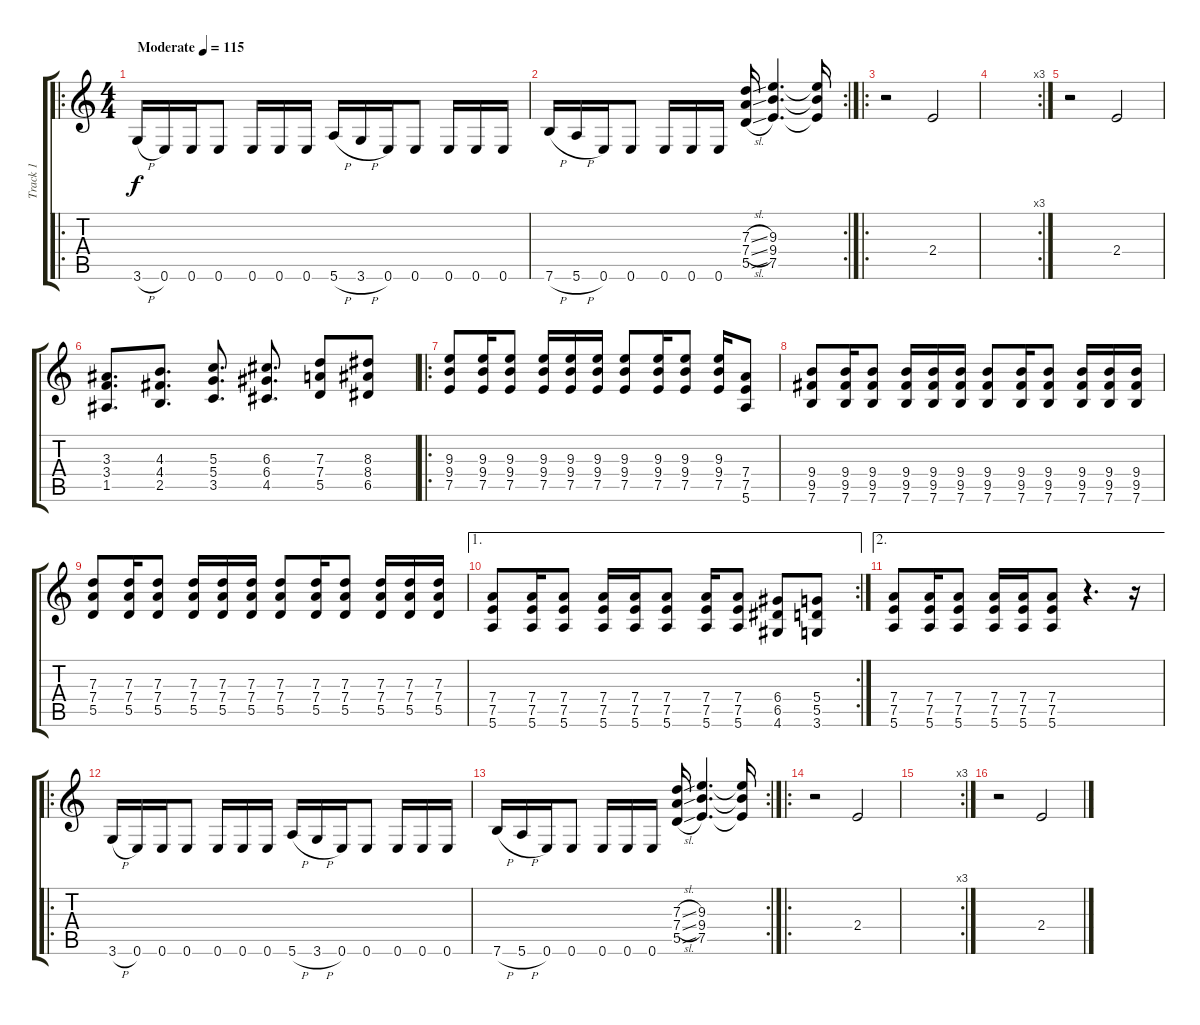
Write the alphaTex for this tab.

\track ("Track 1" "Track 1") {instrument distortionguitar}
\staff {score tabs}
\tuning (E4 B3 G3 D3 A2 E2) {hide}
\ro
\ts (4 4)
\tempo (115 "Moderate")
\clef g2
\ks c
3.6{h}.16{dy f instrument distortionguitar} 0.6.16 0.6.16 0.6.8 0.6.16 0.6.16 0.6.16 5.6{h}.16 3.6{h}.16 0.6.16 0.6.8 0.6.16 0.6.16 0.6.16 |
\rc 2
7.6{h}.16 5.6{h}.16 0.6.16 0.6.8 0.6.16 0.6.16 0.6.16 (7.3{sl} 7.4{sl} 5.5{sl}).16 (9.3 9.4 7.5).4{d} (9.3{t} 9.4{t} 7.5{t}).16 |
\ro
r.2 2.4.2 |
\rc 3
|
r.2 2.4.2 |
(3.3 3.4 1.5).8{d} (4.3 4.4 2.5).8{d} (5.3 5.4 3.5).8{d} (6.3 6.4 4.5).8{d} (7.3 7.4 5.5).8 (8.3 8.4 6.5).8 |
\ro
(9.3 9.4 7.5).8 (9.3 9.4 7.5).16 (9.3 9.4 7.5).8 (9.3 9.4 7.5).16 (9.3 9.4 7.5).16 (9.3 9.4 7.5).16 (9.3 9.4 7.5).8 (9.3 9.4 7.5).16 (9.3 9.4 7.5).8 (9.3 9.4 7.5).16 (7.4 7.5 5.6).8 |
(9.4 9.5 7.6).8 (9.4 9.5 7.6).16 (9.4 9.5 7.6).8 (9.4 9.5 7.6).16 (9.4 9.5 7.6).16 (9.4 9.5 7.6).16 (9.4 9.5 7.6).8 (9.4 9.5 7.6).16 (9.4 9.5 7.6).8 (9.4 9.5 7.6).16 (9.4 9.5 7.6).16 (9.4 9.5 7.6).16 |
(7.3 7.4 5.5).8 (7.3 7.4 5.5).16 (7.3 7.4 5.5).8 (7.3 7.4 5.5).16 (7.3 7.4 5.5).16 (7.3 7.4 5.5).16 (7.3 7.4 5.5).8 (7.3 7.4 5.5).16 (7.3 7.4 5.5).8 (7.3 7.4 5.5).16 (7.3 7.4 5.5).16 (7.3 7.4 5.5).16 |
\ae 1
\rc 2
(7.4 7.5 5.6).8 (7.4 7.5 5.6).16 (7.4 7.5 5.6).8 (7.4 7.5 5.6).16 (7.4 7.5 5.6).16 (7.4 7.5 5.6).8 (7.4 7.5 5.6).16 (7.4 7.5 5.6).8 (6.4 6.5 4.6).8 (5.4 5.5 3.6).8 |
\ae 2
(7.4 7.5 5.6).8 (7.4 7.5 5.6).16 (7.4 7.5 5.6).8 (7.4 7.5 5.6).16 (7.4 7.5 5.6).16 (7.4 7.5 5.6).8 r.4{d} r.16 |
\ro
3.6{h}.16 0.6.16 0.6.16 0.6.8 0.6.16 0.6.16 0.6.16 5.6{h}.16 3.6{h}.16 0.6.16 0.6.8 0.6.16 0.6.16 0.6.16 |
\rc 2
7.6{h}.16 5.6{h}.16 0.6.16 0.6.8 0.6.16 0.6.16 0.6.16 (7.3{sl} 7.4{sl} 5.5{sl}).16 (9.3 9.4 7.5).4{d} (9.3{t} 9.4{t} 7.5{t}).16 |
\ro
r.2 2.4.2 |
\rc 3
|
r.2 2.4.2
